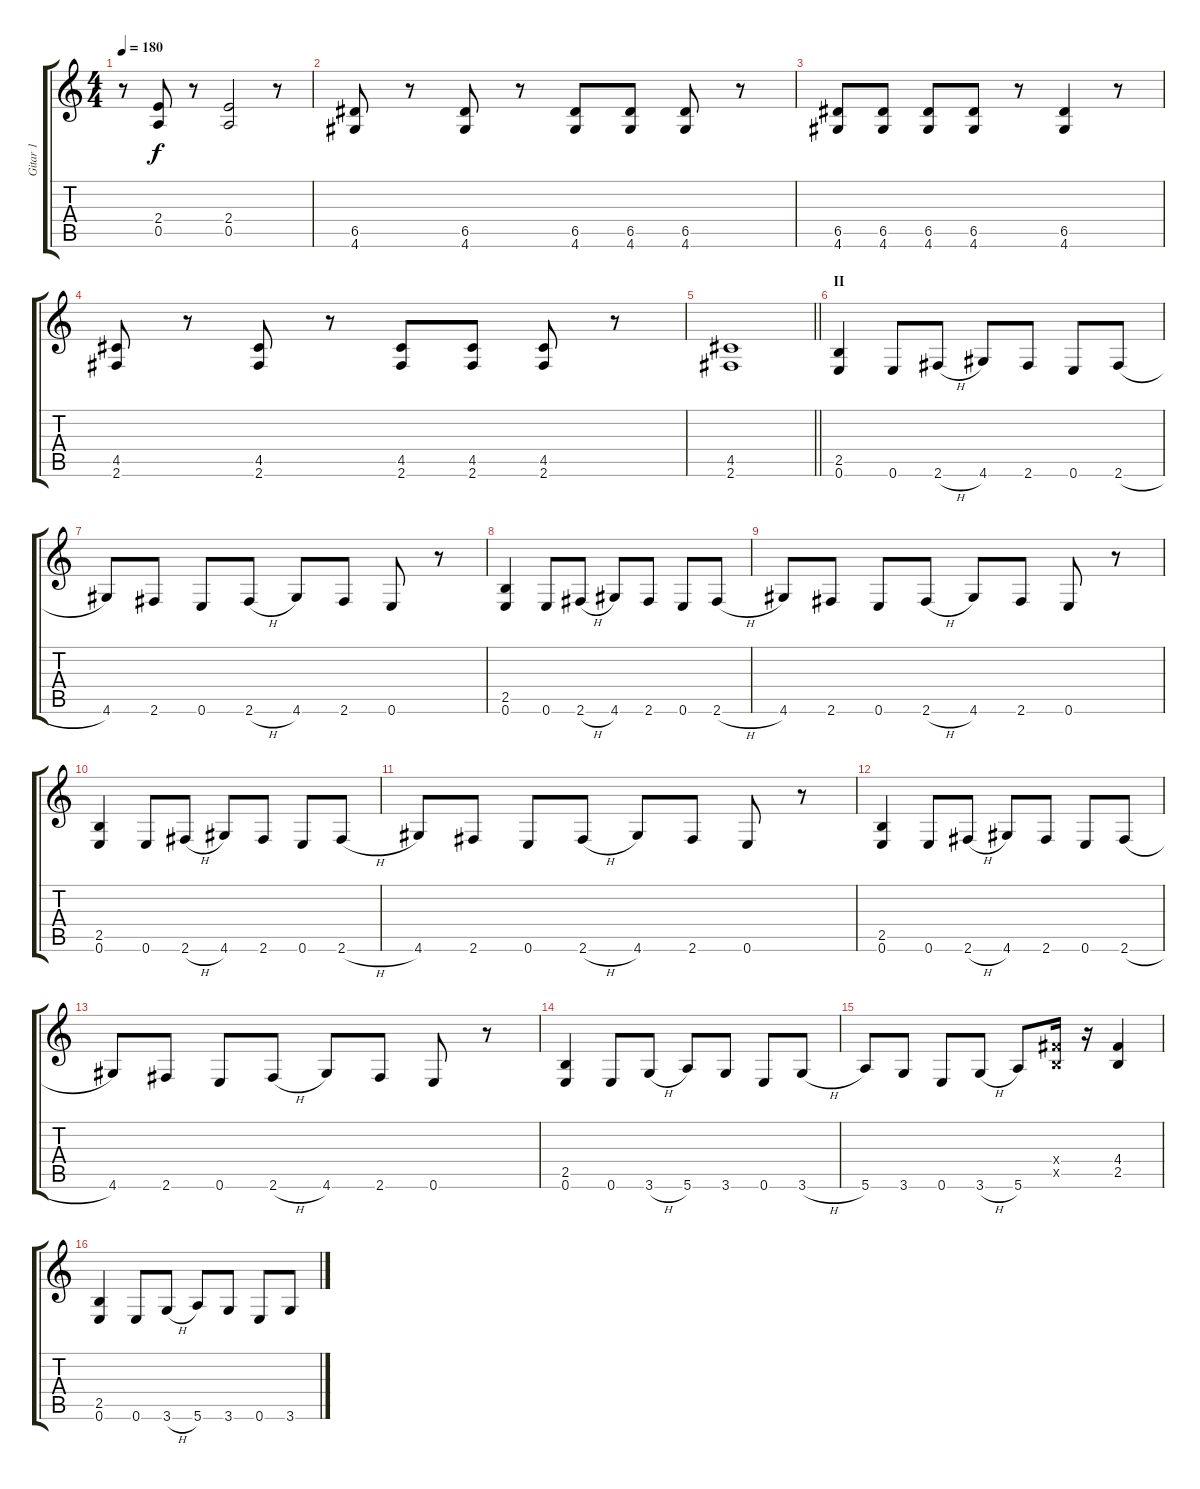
\track ("Gitar 1" "Gitar 1") {instrument distortionguitar}
\staff {score tabs}
\tuning (E4 B3 G3 D3 A2 E2) {hide}
\ts (4 4)
\tempo 180
\clef g2
\ks c
r.8{dy f} (2.4 0.5).8 r.8 (2.4 0.5).2 r.8 |
(6.5 4.6).8 r.8 (6.5 4.6).8 r.8 (6.5 4.6).8 (6.5 4.6).8 (6.5 4.6).8 r.8 |
(6.5 4.6).8 (6.5 4.6).8 (6.5 4.6).8 (6.5 4.6).8 r.8 (6.5 4.6).4 r.8 |
(4.5 2.6).8 r.8 (4.5 2.6).8 r.8 (4.5 2.6).8 (4.5 2.6).8 (4.5 2.6).8 r.8 |
\barLineRight lightlight
(4.5 2.6).1 |
\section ("" "II")
(2.5 0.6).4 0.6.8 2.6{h}.8 4.6.8 2.6.8 0.6.8 2.6{h}.8 |
4.6.8 2.6.8 0.6.8 2.6{h}.8 4.6.8 2.6.8 0.6.8 r.8 |
(2.5 0.6).4 0.6.8 2.6{h}.8 4.6.8 2.6.8 0.6.8 2.6{h}.8 |
4.6.8 2.6.8 0.6.8 2.6{h}.8 4.6.8 2.6.8 0.6.8 r.8 |
(2.5 0.6).4 0.6.8 2.6{h}.8 4.6.8 2.6.8 0.6.8 2.6{h}.8 |
4.6.8 2.6.8 0.6.8 2.6{h}.8 4.6.8 2.6.8 0.6.8 r.8 |
(2.5 0.6).4 0.6.8 2.6{h}.8 4.6.8 2.6.8 0.6.8 2.6{h}.8 |
4.6.8 2.6.8 0.6.8 2.6{h}.8 4.6.8 2.6.8 0.6.8 r.8 |
(2.5 0.6).4 0.6.8 3.6{h}.8 5.6.8 3.6.8 0.6.8 3.6{h}.8 |
5.6.8 3.6.8 0.6.8 3.6{h}.8 5.6.8 (4.4{x} 2.5{x}).16 r.16 (4.4 2.5).4 |
(2.5 0.6).4 0.6.8 3.6{h}.8 5.6.8 3.6.8 0.6.8 3.6{h}.8
